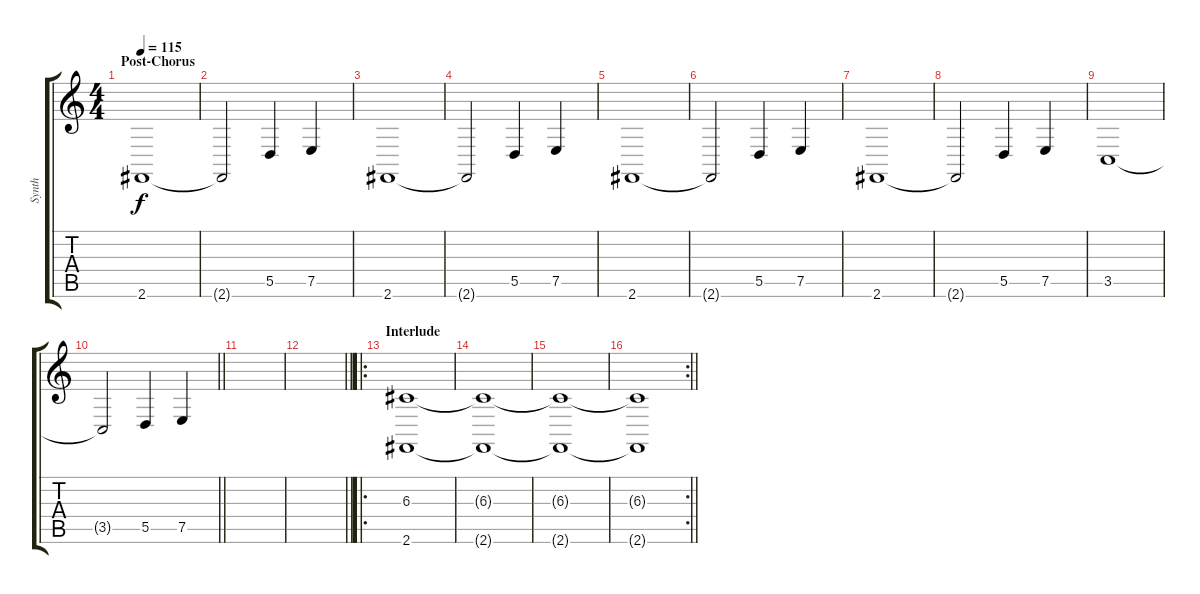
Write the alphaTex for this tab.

\track ("Synth" "Synth") {instrument stringensemble1}
\staff {score tabs}
\tuning (E4 B3 G3 D3 A2 E2) {hide}
\ts (4 4)
\section ("" "Post-Chorus")
\tempo 115
\clef g2
\ks c
2.6.1{dy f} |
2.6{t}.2 5.5.4 7.5.4 |
2.6.1 |
2.6{t}.2 5.5.4 7.5.4 |
2.6.1 |
2.6{t}.2 5.5.4 7.5.4 |
2.6.1 |
2.6{t}.2 5.5.4 7.5.4 |
3.5.1 |
\barLineRight lightlight
3.5{t}.2 5.5.4 7.5.4 |
|
\barLineRight lightlight
|
\ro
\section ("" "Interlude")
(6.3 2.6).1 |
(6.3{t} 2.6{t}).1 |
(6.3{t} 2.6{t}).1 |
\rc 2
\barLineRight lightlight
(6.3{t} 2.6{t}).1
